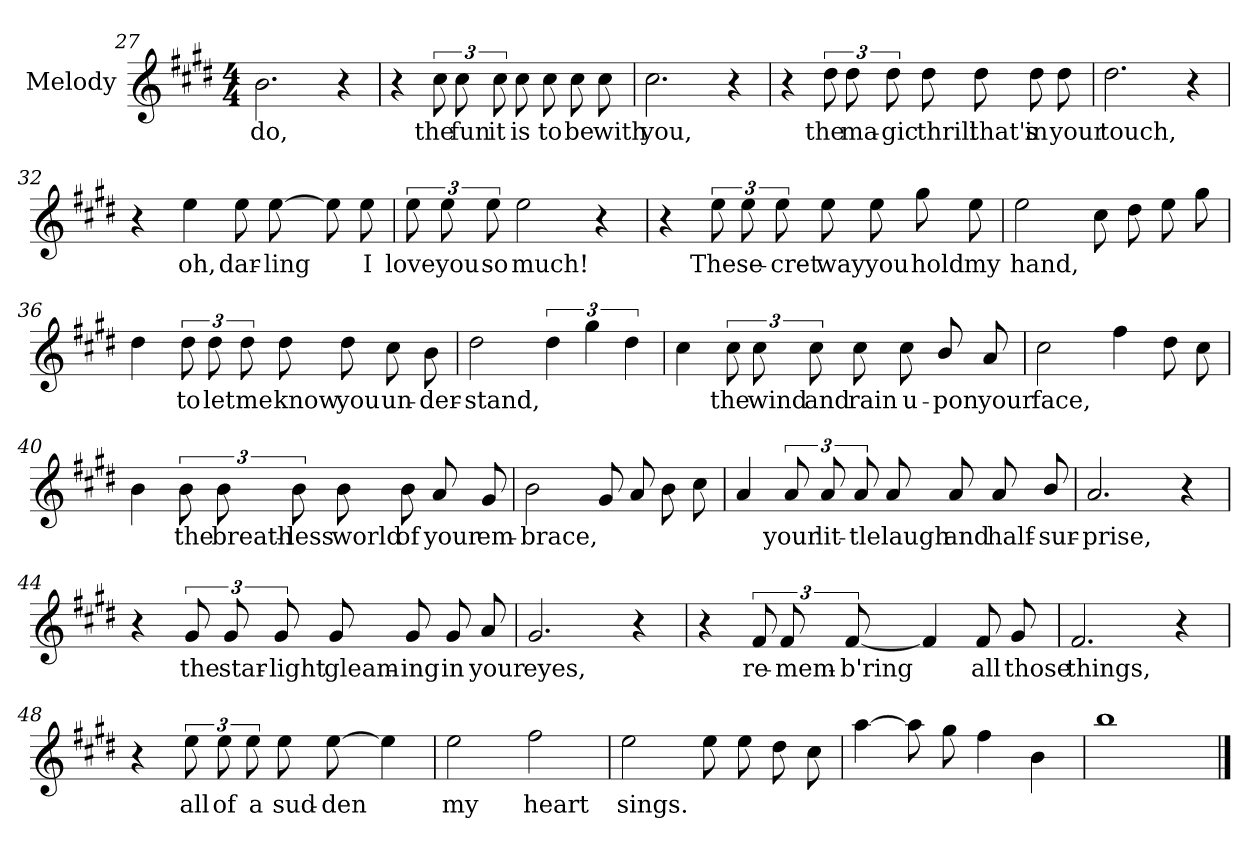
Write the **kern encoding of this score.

**kern	**text
*part1	*part1
*staff1	*staff1
*I"Melody	*
*clefG2	*
*k[f#c#g#d#]	*
*M4/4	*
=27	=27
2.b\	do,
4r	.
=28	=28
4r	.
12cc#\L	the
12cc#\	fun
12cc#\	it
8cc#\L	is
8cc#\	to
8cc#\L	be
8cc#\	with
!!LO:LB:g=z
=29	=29
2.cc#\	you,
4r	.
=30	=30
4r	.
12dd#\L	the
12dd#\	ma-
12dd#\	gic
8dd#\L	thrill
8dd#\	that's
8dd#\L	in
8dd#\	your
=31	=31
2.dd#\	touch,
4r	.
=32	=32
4r	.
4ee\	oh,
8ee\L	dar-
[>8ee\	ling
8ee\L]	.
8ee\	I
!!LO:LB:g=z
=33	=33
12ee\L	love
12ee\	you
12ee\	so
2ee\	much!
4r	.
=34	=34
4r	.
12ee\L	The
12ee\	se-
12ee\	cret
8ee\L	way
8ee\	you
8gg#\L	hold
8ee\	my
=35	=35
2ee\	hand,
8cc#\L	.
8dd#\	.
8ee\L	.
8gg#\	.
!!LO:LB:g=z
=36	=36
4dd#\	.
12dd#\L	to
12dd#\	let
12dd#\	me
8dd#\L	know
8dd#\	you
8cc#\L	un-
8b\	der-
=37	=37
2dd#\	stand,
6dd#\	.
6gg#\	.
6dd#\	.
=38	=38
4cc#\	.
12cc#\L	the
12cc#\	wind
12cc#\	and
8cc#\L	rain
8cc#\	u-
8b/L	pon
8a/	your
!!LO:LB:g=z
=39	=39
2cc#\	face,
4ff#\	.
8dd#\L	.
8cc#\	.
=40	=40
4b\	.
12b\L	the
12b\	breath-
12b\	less
8b\L	world
8b\	of
8a/L	your
8g#/	em-
=41	=41
2b\	brace,
8g#/L	.
8a/	.
8b\L	.
8cc#\	.
!!LO:LB:g=z
=42	=42
4a/	.
12a/L	your
12a/	lit-
12a/	tle
8a/L	laugh
8a/	and
8a/L	half-
8b/	sur-
=43	=43
2.a/	prise,
4r	.
=44	=44
4r	.
12g#/L	the
12g#/	star-
12g#/	light
8g#/L	gleam-
8g#/	ing
8g#/L	in
8a/	your
!!LO:LB:g=z
=45	=45
2.g#/	eyes,
4r	.
=46	=46
4r	.
12f#/L	re-
12f#/	mem-
[<12f#/	b'ring
4f#/]	.
8f#/L	all
8g#/	those
=47	=47
2.f#/	things,
4r	.
=48	=48
4r	.
12ee\L	all
12ee\	of
12ee\	a
8ee\L	sud-
[>8ee\	den
4ee\]	.
!!LO:LB:g=z
=49	=49
2ee\	my
2ff#\	heart
=50	=50
2ee\	sings.
8ee\L	.
8ee\	.
8dd#\L	.
8cc#\	.
=51	=51
[>4aa\	.
8aa\L]	.
8gg#\	.
4ff#\	.
4b\	.
=52	=52
1bb	.
==	==
*-	*-
